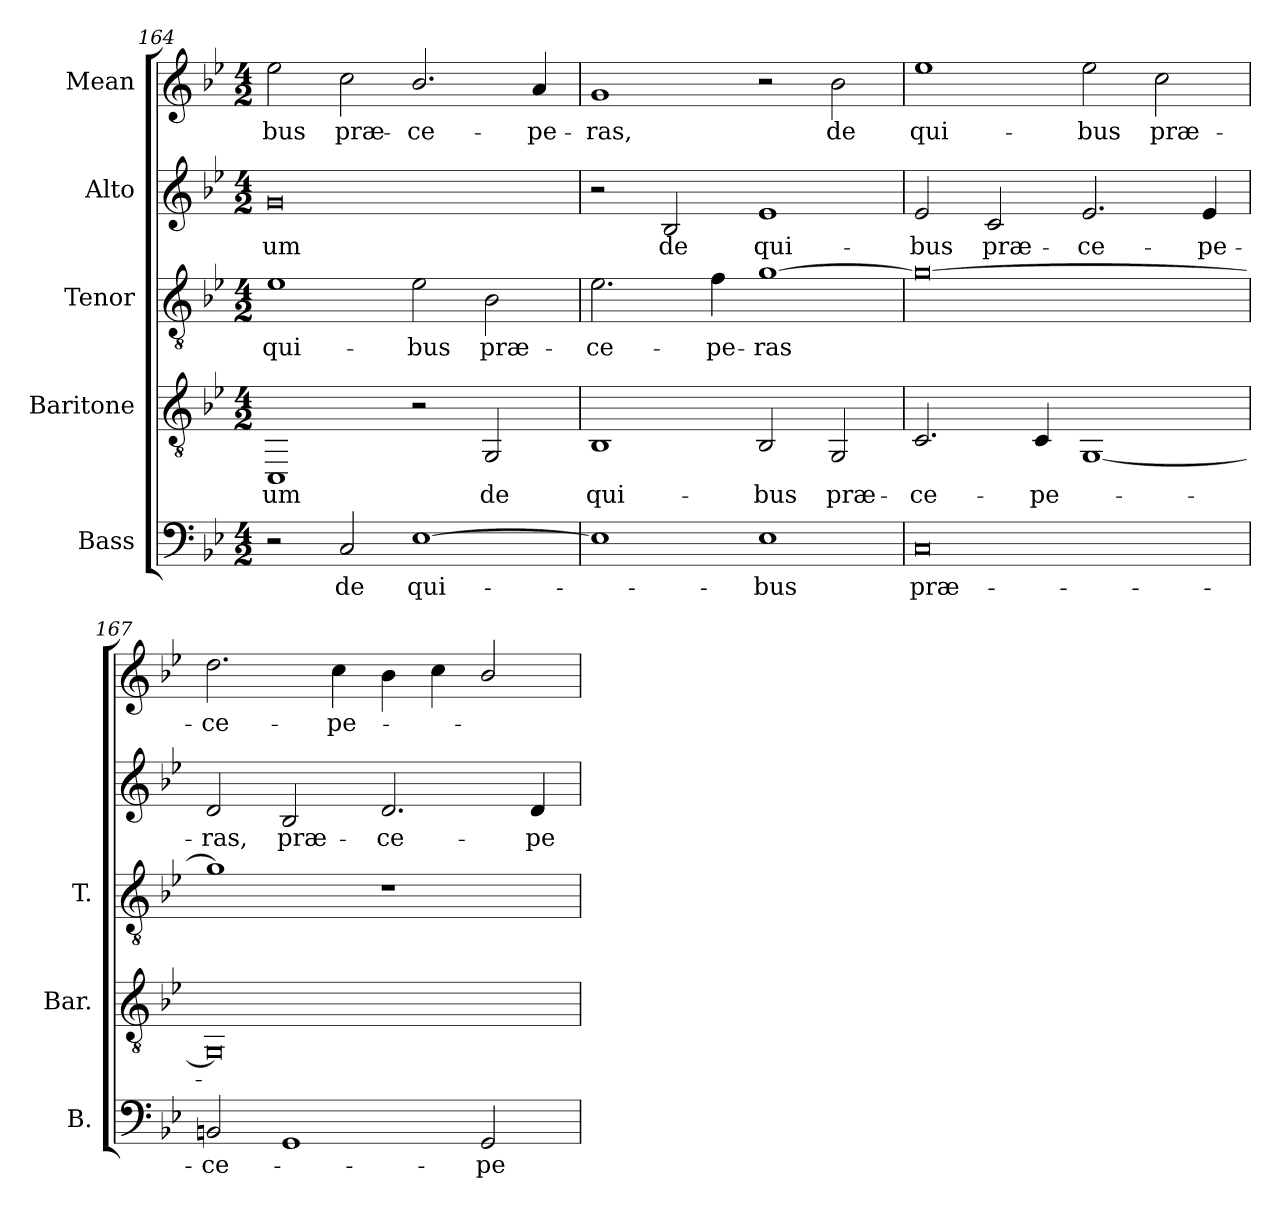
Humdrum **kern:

**kern	**text	**kern	**text	**kern	**text	**kern	**text	**kern	**text
*part5	*part5	*part4	*part4	*part3	*part3	*part2	*part2	*part1	*part1
*staff5	*staff5	*staff4	*staff4	*staff3	*staff3	*staff2	*staff2	*staff1	*staff1
*I"Bass	*	*I"Baritone	*	*I"Tenor	*	*I"Alto	*	*I"Mean	*
*I'B.	*	*I'Bar.	*	*I'T.	*	*	*	*	*
*clefF4	*	*clefGv2	*	*clefGv2	*	*clefG2	*	*clefG2	*
*	*	*	*	*ITrd7c12	*	*	*	*	*
*k[b-e-]	*	*k[b-e-]	*	*k[b-e-]	*	*k[b-e-]	*	*k[b-e-]	*
*B-:	*	*B-:	*	*B-:	*	*B-:	*	*B-:	*
*M4/2	*	*M4/2	*	*M4/2	*	*M4/2	*	*M4/2	*
=164	=164	=164	=164	=164	=164	=164	=164	=164	=164
!	!	!	!LO:LY:b:color=#000000	!	!	!	!	!	!
!	!	!	!	!	!LO:LY:b:color=#000000	!	!	!	!
!	!	!	!	!	!	!	!LO:LY:b:color=#000000	!	!
!	!	!	!	!	!	!	!	!	!LO:LY:b:color=#000000
2r	.	1CCi	-um	1E-i	qui-	0gi	-um	2ee-i\	-bus
!	!LO:LY:b:color=#000000	!	!	!	!	!	!	!	!
!	!	!	!	!	!	!	!	!	!LO:LY:b:color=#000000
2Ci/	de	.	.	.	.	.	.	2cci\	præ-
!	!LO:LY:b:color=#000000	!	!	!	!	!	!	!	!
!	!	!	!	!	!LO:LY:b:color=#000000	!	!	!	!
!	!	!	!	!	!	!	!	!	!LO:LY:b:color=#000000
[1E-i	qui-	2r	.	2E-i\	-bus	.	.	2.b-i/	-ce-
!	!	!	!LO:LY:b:color=#000000	!	!	!	!	!	!
!	!	!	!	!	!LO:LY:b:color=#000000	!	!	!	!
.	.	2GGi/	de	2BB-i\	præ-	.	.	.	.
!	!	!	!	!	!	!	!	!	!LO:LY:b:color=#000000
.	.	.	.	.	.	.	.	4ai/	-pe-
=165	=165	=165	=165	=165	=165	=165	=165	=165	=165
!	!	!	!LO:LY:b:color=#000000	!	!	!	!	!	!
!	!	!	!	!	!LO:LY:b:color=#000000	!	!	!	!
!	!	!	!	!	!	!	!	!	!LO:LY:b:color=#000000
1E-i]	.	1BB-i	qui-	2.E-i\	-ce-	2r	.	1gi	-ras,
!	!	!	!	!	!	!	!LO:LY:b:color=#000000	!	!
.	.	.	.	.	.	2B-i/	de	.	.
!	!	!	!	!	!LO:LY:b:color=#000000	!	!	!	!
.	.	.	.	4Fi\	-pe-	.	.	.	.
!	!LO:LY:b:color=#000000	!	!	!	!	!	!	!	!
!	!	!	!LO:LY:b:color=#000000	!	!	!	!	!	!
!	!	!	!	!	!LO:LY:b:color=#000000	!	!	!	!
!	!	!	!	!	!	!	!LO:LY:b:color=#000000	!	!
1E-i	-bus	2BB-i/	-bus	[1Gi	-ras	1e-i	qui-	2r	.
!	!	!	!LO:LY:b:color=#000000	!	!	!	!	!	!
!	!	!	!	!	!	!	!	!	!LO:LY:b:color=#000000
.	.	2GGi/	præ-	.	.	.	.	2b-i\	de
=166	=166	=166	=166	=166	=166	=166	=166	=166	=166
!	!LO:LY:b:color=#000000	!	!	!	!	!	!	!	!
!	!	!	!LO:LY:b:color=#000000	!	!	!	!	!	!
!	!	!	!	!	!	!	!LO:LY:b:color=#000000	!	!
!	!	!	!	!	!	!	!	!	!LO:LY:b:color=#000000
0Ci	præ-	2.Ci/	-ce-	0Gi_	.	2e-i/	-bus	1ee-i	qui-
!	!	!	!	!	!	!	!LO:LY:b:color=#000000	!	!
.	.	.	.	.	.	2ci/	præ-	.	.
!	!	!	!LO:LY:b:color=#000000	!	!	!	!	!	!
.	.	4Ci/	-pe-	.	.	.	.	.	.
!	!	!	!	!	!	!	!LO:LY:b:color=#000000	!	!
!	!	!	!	!	!	!	!	!	!LO:LY:b:color=#000000
.	.	[1GGi	.	.	.	2.e-i/	-ce-	2ee-i\	-bus
!	!	!	!	!	!	!	!	!	!LO:LY:b:color=#000000
.	.	.	.	.	.	.	.	2cci\	præ-
!	!	!	!	!	!	!	!LO:LY:b:color=#000000	!	!
.	.	.	.	.	.	4e-i/	-pe-	.	.
!!LO:PB:g=z
=167	=167	=167	=167	=167	=167	=167	=167	=167	=167
!	!LO:LY:b:color=#000000	!	!	!	!	!	!	!	!
!	!	!	!	!	!	!	!LO:LY:b:color=#000000	!	!
!	!	!	!	!	!	!	!	!	!LO:LY:b:color=#000000
2BBni/	-ce-	0GGi]	.	1Gi]	.	2di/	-ras,	2.ddi\	-ce-
!	!	!	!	!	!	!	!LO:LY:b:color=#000000	!	!
1GGi	.	.	.	.	.	2B-i/	præ-	.	.
!	!	!	!	!	!	!	!	!	!LO:LY:b:color=#000000
.	.	.	.	.	.	.	.	4cci\	-pe-
!	!	!	!	!	!	!	!LO:LY:b:color=#000000	!	!
.	.	.	.	1r	.	2.di/	-ce-	4b-i\	.
.	.	.	.	.	.	.	.	4cci\	.
!	!LO:LY:b:color=#000000	!	!	!	!	!	!	!	!
2GGi/	-pe-	.	.	.	.	.	.	2b-i/	.
!	!	!	!	!	!	!	!LO:LY:b:color=#000000	!	!
.	.	.	.	.	.	4di/	-pe-	.	.
=	=	=	=	=	=	=	=	=	=
*-	*-	*-	*-	*-	*-	*-	*-	*-	*-
